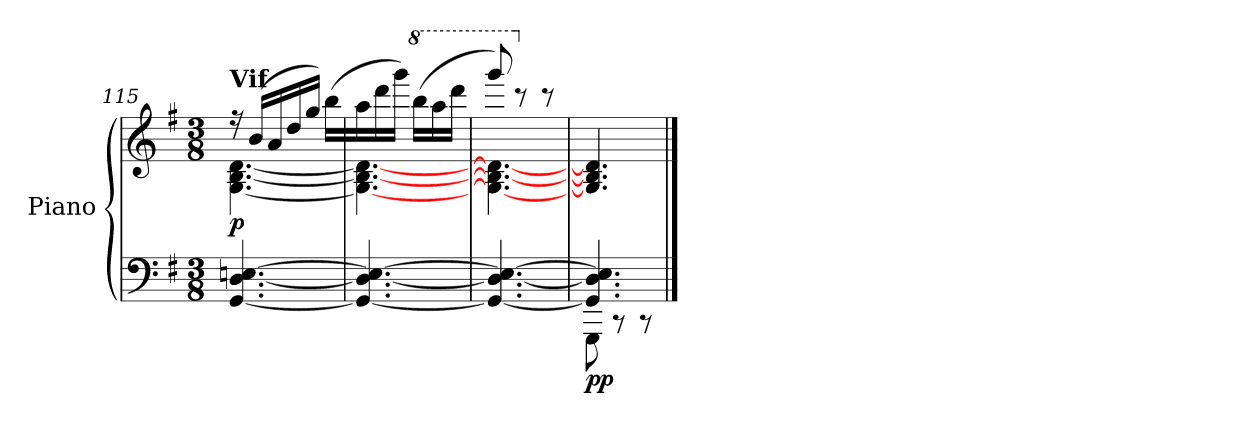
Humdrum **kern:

**kern	**kern	**dynam
*part1	*part1	*part1
*staff2	*staff1	*staff1/2
*I"Piano	*	*
*I'Pno.	*	*
*clefF4	*clefG2	*
*k[f#]	*k[f#]	*
*M3/8	*M3/8	*
=115	=115	=115
*	*^	*
!	!LO:TX:a:B:t=Vif	!	!
!	!	!	!LO:DY:b
[4.GG/ [4.D/ [4.En/	16r	[4.G\ [4.B\ [4.d\	p
.	(>16b/LL	.	.
.	16a/	.	.
.	16dd/	.	.
.	16gg/JJ)	.	.
.	(>16bb\LL	.	.
=116	=116	=116	=116
4.GG/_ 4.D/_ 4.E/_	16aa\	4.G\_ 4.B\_ 4.d\_	.
.	16ddd\	.	.
.	16ggg\JJ)	.	.
*	*8va	*	*
.	(>16bbb\LL	.	.
.	16aaa\	.	.
.	16dddd\JJ	.	.
=117	=117	=117	=117
4.GG/_ 4.D/_ 4.E/_	8gggg/)	4.g\_ 4.b\_ 4.dd\_	.
*	*X8va	*	*
.	8r	.	.
.	8r	.	.
=118	=118	=118	=118
*^	*	*	*
!	!	!	!	!LO:DY:b=2
4.GG/] 4.D/] 4.E/]	8GGG\	4.ryy	4.G/] 4.B/] 4.d/]	pp
.	8r	.	.	.
.	8r	.	.	.
*v	*v	*	*	*
*	*v	*v	*
==	==	==
*-	*-	*-
